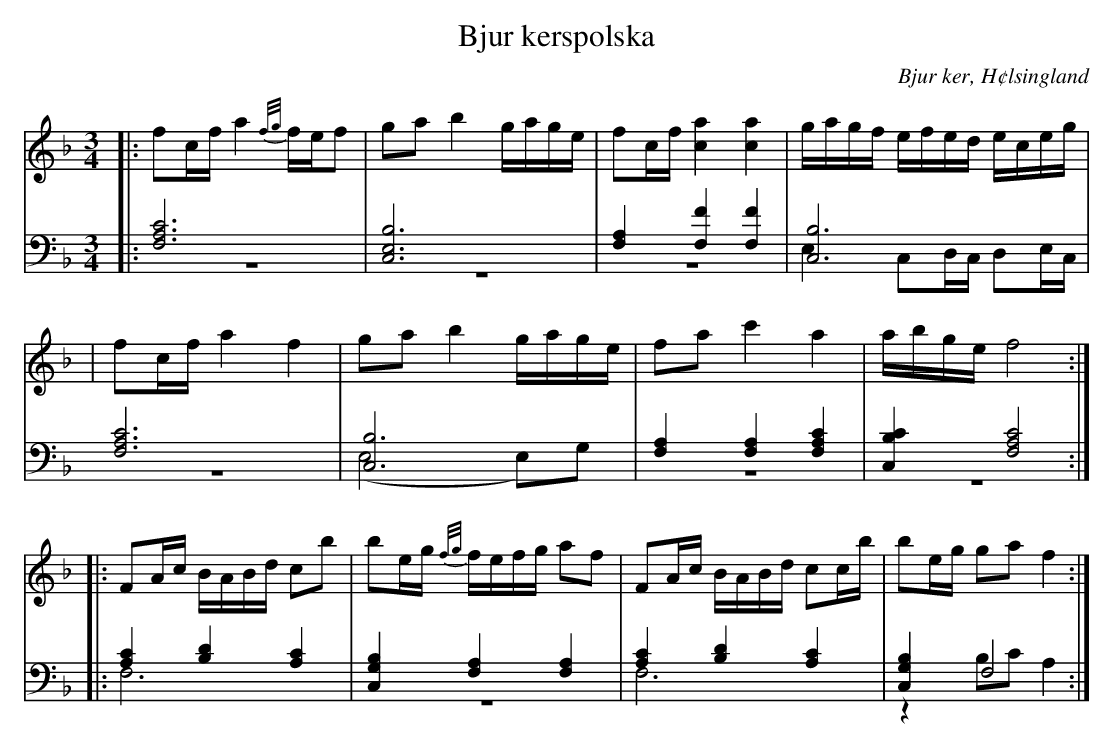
X:1
T: Bjur kerspolska
O: Bjur ker, H¢lsingland
M: 3/4
L: 1/8
K: F
V:1
V:2
V:3 merge
V: 1
|:fc/f/ a2 {f/g/}f/e/f|ga b2 g/a/g/e/|fc/f/ [c2a2] [c2a2]|g/a/g/f/ e/f/e/d/ e/c/e/g/|
|fc/f/ a2 f2|ga b2 g/a/g/e/|fa c'2 a2| a/b/g/e/ f4:|
|:FA/c/ B/A/B/d/ cb|be/g/ {f/g/}f/e/f/g/ af|FA/c/ B/A/B/d/ cc/b/|be/g/ ga f2:|
V:2 clef=bass
|:[F,6A,6C6]|[C,6E,6B,6]|[F,2A,2] [F,2F2] [F,2F2]|[C,6B,6]|
[F,6A,6C6]|[C,6B,6]|[F,2A,2] [F,2A,2] [F,2A,2C2]|[C,2B,2C2] [F,4A,4C4]:|
 |:[A,2C2] [B,2D2] [A,2C2]|[C,2G,2B,2] [F,2A,2] [F,2A,2]|[A,2C2] [B,2D2] [A,2C2]|[C,2G,2B,2] F,4 :|
V:3 clef=bass
 |:z6|z6|z6|E,2 C,D,/C,/ D,E,/C,/|
 |z6|(E,4 E,)G,|z6|z6:|
|:F,6|z6|F,6|z2 B,C A,2:|
